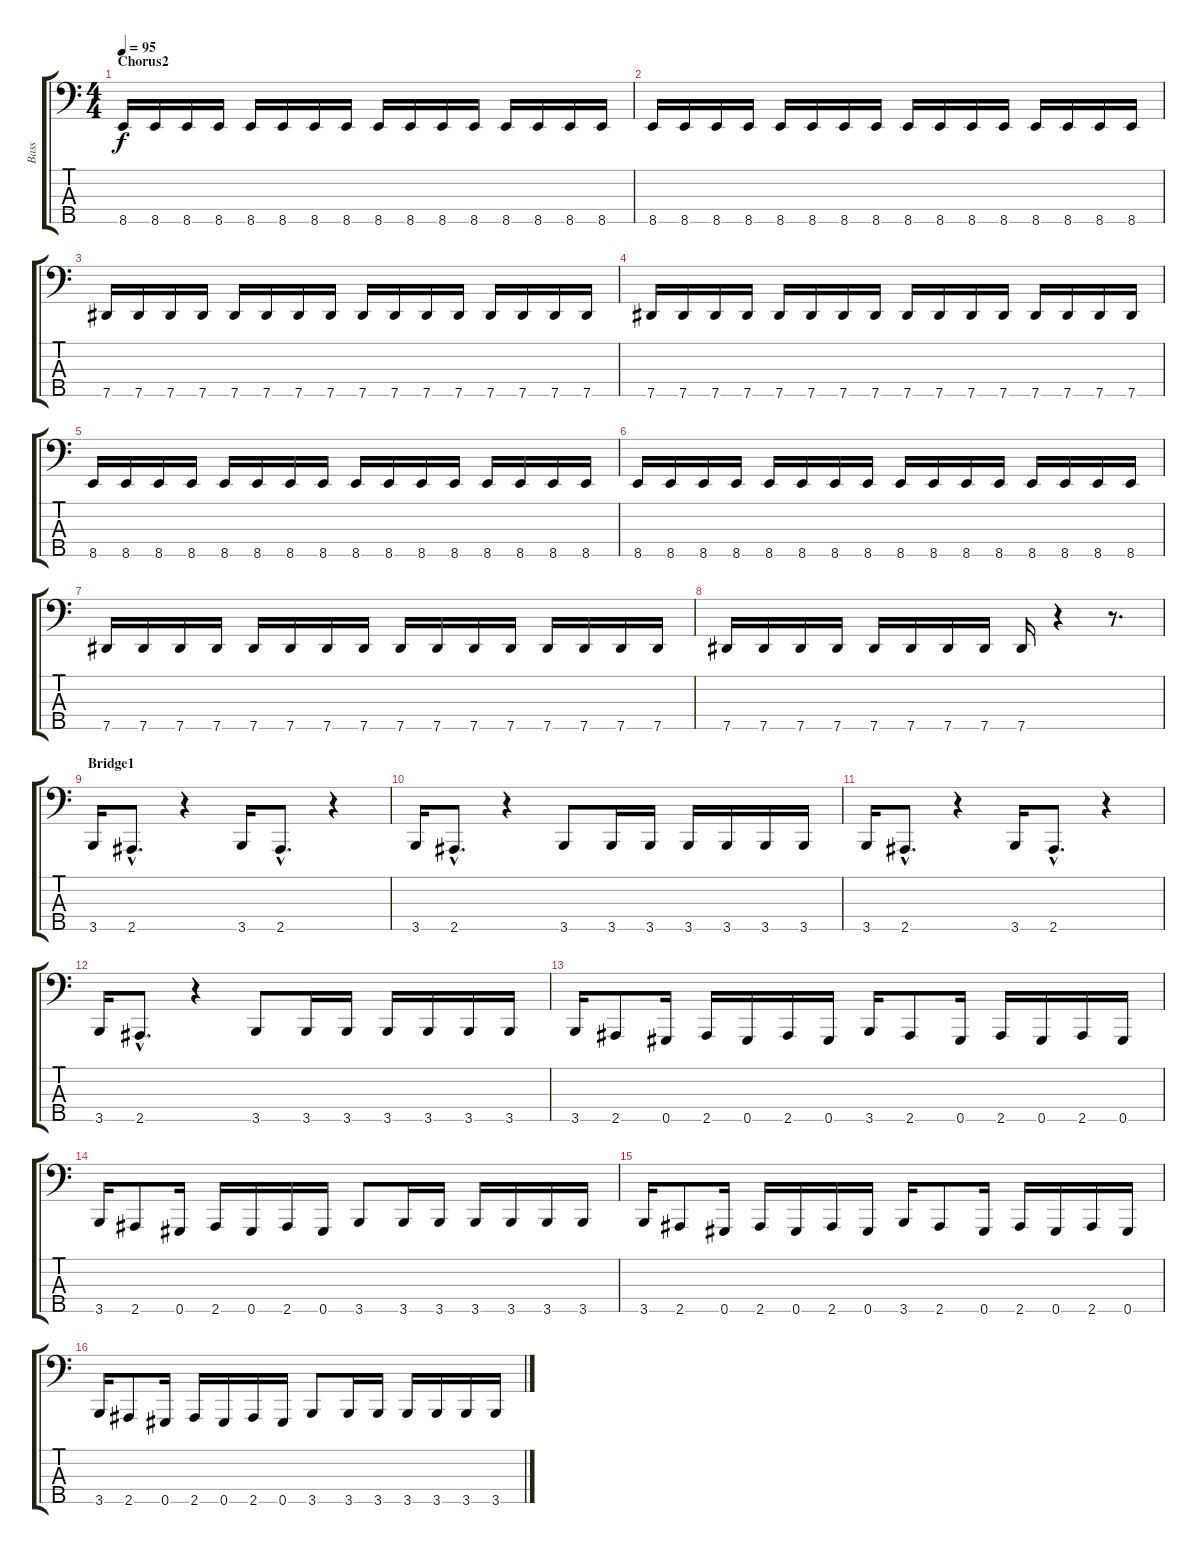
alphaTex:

\track ("Bass" "Bass") {instrument electricbassfinger}
\staff {score tabs}
\tuning (E2 B1 Gb1 Db1 Ab0) {hide}
\ts (4 4)
\section ("" "Chorus2")
\tempo 95
\clef f4
\ks c
8.5.16{dy f} 8.5.16 8.5.16 8.5.16 8.5.16 8.5.16 8.5.16 8.5.16 8.5.16 8.5.16 8.5.16 8.5.16 8.5.16 8.5.16 8.5.16 8.5.16 |
8.5.16 8.5.16 8.5.16 8.5.16 8.5.16 8.5.16 8.5.16 8.5.16 8.5.16 8.5.16 8.5.16 8.5.16 8.5.16 8.5.16 8.5.16 8.5.16 |
7.5.16 7.5.16 7.5.16 7.5.16 7.5.16 7.5.16 7.5.16 7.5.16 7.5.16 7.5.16 7.5.16 7.5.16 7.5.16 7.5.16 7.5.16 7.5.16 |
7.5.16 7.5.16 7.5.16 7.5.16 7.5.16 7.5.16 7.5.16 7.5.16 7.5.16 7.5.16 7.5.16 7.5.16 7.5.16 7.5.16 7.5.16 7.5.16 |
8.5.16 8.5.16 8.5.16 8.5.16 8.5.16 8.5.16 8.5.16 8.5.16 8.5.16 8.5.16 8.5.16 8.5.16 8.5.16 8.5.16 8.5.16 8.5.16 |
8.5.16 8.5.16 8.5.16 8.5.16 8.5.16 8.5.16 8.5.16 8.5.16 8.5.16 8.5.16 8.5.16 8.5.16 8.5.16 8.5.16 8.5.16 8.5.16 |
7.5.16 7.5.16 7.5.16 7.5.16 7.5.16 7.5.16 7.5.16 7.5.16 7.5.16 7.5.16 7.5.16 7.5.16 7.5.16 7.5.16 7.5.16 7.5.16 |
7.5.16 7.5.16 7.5.16 7.5.16 7.5.16 7.5.16 7.5.16 7.5.16 7.5.16 r.4 r.8{d} |
\section ("" "Bridge1")
3.5.16 2.5{hac}.8{d} r.4 3.5.16 2.5{hac}.8{d} r.4 |
3.5.16 2.5{hac}.8{d} r.4 3.5.8 3.5.16 3.5.16 3.5.16 3.5.16 3.5.16 3.5.16 |
3.5.16 2.5{hac}.8{d} r.4 3.5.16 2.5{hac}.8{d} r.4 |
3.5.16 2.5{hac}.8{d} r.4 3.5.8 3.5.16 3.5.16 3.5.16 3.5.16 3.5.16 3.5.16 |
3.5.16 2.5.8 0.5.16 2.5.16 0.5.16 2.5.16 0.5.16 3.5.16 2.5.8 0.5.16 2.5.16 0.5.16 2.5.16 0.5.16 |
3.5.16 2.5.8 0.5.16 2.5.16 0.5.16 2.5.16 0.5.16 3.5.8 3.5.16 3.5.16 3.5.16 3.5.16 3.5.16 3.5.16 |
3.5.16 2.5.8 0.5.16 2.5.16 0.5.16 2.5.16 0.5.16 3.5.16 2.5.8 0.5.16 2.5.16 0.5.16 2.5.16 0.5.16 |
3.5.16 2.5.8 0.5.16 2.5.16 0.5.16 2.5.16 0.5.16 3.5.8 3.5.16 3.5.16 3.5.16 3.5.16 3.5.16 3.5.16
